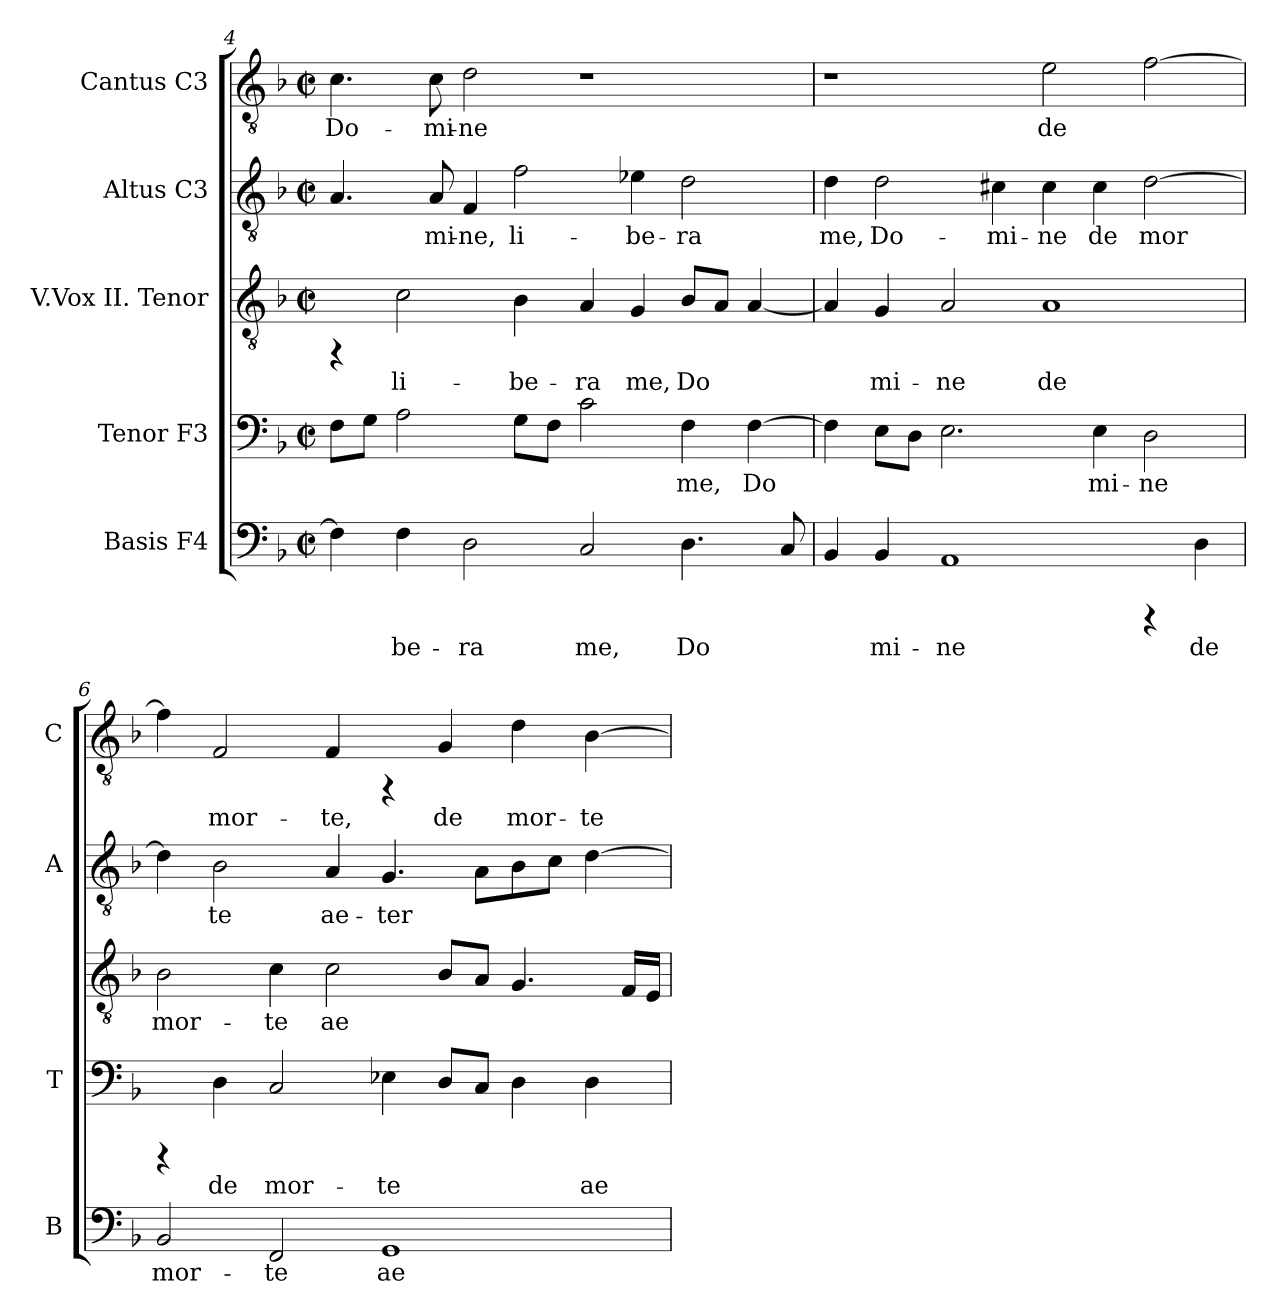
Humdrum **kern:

**kern	**text	**kern	**text	**kern	**text	**kern	**text	**kern	**text
*part5	*part5	*part4	*part4	*part3	*part3	*part2	*part2	*part1	*part1
*staff5	*staff5	*staff4	*staff4	*staff3	*staff3	*staff2	*staff2	*staff1	*staff1
*I"Basis  F4	*	*I"Tenor  F3	*	*I"V.Vox  II. Tenor	*	*I"Altus  C3	*	*I"Cantus  C3	*
*I'B	*	*I'T	*	*	*	*I'A	*	*I'C	*
!!LO:LB:g=z
*clefF4	*	*clefF4	*	*clefGv2	*	*clefGv2	*	*clefGv2	*
*k[b-]	*	*k[b-]	*	*k[b-]	*	*k[b-]	*	*k[b-]	*
*F:	*	*F:	*	*F:	*	*F:	*	*F:	*
*M2/2	*	*M2/2	*	*M2/2	*	*M2/2	*	*M2/2	*
*met(c|)	*	*met(c|)	*	*met(c|)	*	*met(c|)	*	*met(c|)	*
=4	=4	=4	=4	=4	=4	=4	=4	=4	=4
!	!LO:LY:b:cj	!	!LO:LY:b:cj	!	!	!	!LO:LY:b:cj	!	!LO:LY:b:cj
4F\]	--	8F\L	.	4rFF	.	4.A/	--	4.c\	Do-
!	!	!	!LO:LY:b:cj	!	!	!	!	!	!
.	.	8G\J	.	.	.	.	.	.	.
!	!LO:LY:b:cj	!	!LO:LY:b:cj	!	!LO:LY:b:cj	!	!	!	!
4F\	-be-	2A\	.	2c\	li-	.	.	.	.
!	!	!	!	!	!	!	!LO:LY:b:cj	!	!LO:LY:b:cj
.	.	.	.	.	.	8A/	-mi-	8c\	-mi-
!	!LO:LY:b:cj	!	!	!	!	!	!LO:LY:b:cj	!	!LO:LY:b:cj
2D\	-ra	.	.	.	.	4F/	-ne,	2d\	-ne
!	!	!	!LO:LY:b:cj	!	!LO:LY:b:cj	!	!LO:LY:b:cj	!	!
.	.	8G\L	.	4B-\	-be-	2f\	li-	.	.
!	!	!	!LO:LY:b:cj	!	!	!	!	!	!
.	.	8F\J	.	.	.	.	.	.	.
!	!LO:LY:b:cj	!	!LO:LY:b:cj	!	!LO:LY:b:cj	!	!	!	!
2C/	me,	2c\	.	4A/	-ra	.	.	1r	.
!	!	!	!	!	!LO:LY:b:cj	!	!LO:LY:b:cj	!	!
.	.	.	.	4G/	me,	4e-X\	-be-	.	.
!	!LO:LY:b:cj	!	!LO:LY:b:cj	!	!LO:LY:b:cj	!	!LO:LY:b:cj	!	!
4.D\	Do-	4F\	me,	8B-/L	Do-	2d\	-ra	.	.
!	!	!	!	!	!LO:LY:b:cj	!	!	!	!
.	.	.	.	8A/J	--	.	.	.	.
!	!	!	!LO:LY:b:cj	!	!LO:LY:b:cj	!	!	!	!
.	.	[>4F\	Do-	[<4A/	--	.	.	.	.
!	!LO:LY:b:cj	!	!	!	!	!	!	!	!
8C/	--	.	.	.	.	.	.	.	.
=5	=5	=5	=5	=5	=5	=5	=5	=5	=5
!	!LO:LY:b:cj	!	!LO:LY:b:cj	!	!LO:LY:b:cj	!	!LO:LY:b:cj	!	!
4BB-/	--	4F\]	--	4A/]	--	4d\	me,	1r	.
!	!LO:LY:b:cj	!	!LO:LY:b:cj	!	!LO:LY:b:cj	!	!LO:LY:b:cj	!	!
4BB-/	-mi-	8E\L	--	4G/	-mi-	2d\	Do-	.	.
!	!	!	!LO:LY:b:cj	!	!	!	!	!	!
.	.	8D\J	--	.	.	.	.	.	.
!	!LO:LY:b:cj	!	!LO:LY:b:cj	!	!LO:LY:b:cj	!	!	!	!
1AA	-ne	2.E\	--	2A/	-ne	.	.	.	.
!	!	!	!	!	!	!	!LO:LY:b:cj	!	!
.	.	.	.	.	.	4c#X\	-mi-	.	.
!	!	!	!	!	!LO:LY:b:cj	!	!LO:LY:b:cj	!	!LO:LY:b:cj
.	.	.	.	1A	de	4c#\	-ne	2e\	de
!	!	!	!LO:LY:b:cj	!	!	!	!LO:LY:b:cj	!	!
.	.	4E\	-mi-	.	.	4c#\	de	.	.
!	!	!	!LO:LY:b:cj	!	!	!	!LO:LY:b:cj	!	!LO:LY:b:cj
4rCCC	.	2D\	-ne	.	.	[>2d\	mor-	[>2f\	.
!	!LO:LY:b:cj	!	!	!	!	!	!	!	!
4D\	de	.	.	.	.	.	.	.	.
=6	=6	=6	=6	=6	=6	=6	=6	=6	=6
!	!LO:LY:b:cj	!	!	!	!LO:LY:b:cj	!	!LO:LY:b:cj	!	!LO:LY:b:cj
2BB-/	mor-	4rCCC	.	2B-\	mor-	4d\]	--	4f\]	.
!	!	!	!LO:LY:b:cj	!	!	!	!LO:LY:b:cj	!	!LO:LY:b:cj
.	.	4D\	de	.	.	2B-\	-te	2F/	mor-
!	!LO:LY:b:cj	!	!LO:LY:b:cj	!	!LO:LY:b:cj	!	!	!	!
2FF/	-te	2C/	mor-	4c\	-te	.	.	.	.
!	!	!	!	!	!LO:LY:b:cj	!	!LO:LY:b:cj	!	!LO:LY:b:cj
.	.	.	.	2c\	ae-	4A/	ae-	4F/	-te,
!	!LO:LY:b:cj	!	!LO:LY:b:cj	!	!	!	!LO:LY:b:cj	!	!
1GG	ae-	4E-X\	-te	.	.	4.G/	-ter-	4rFF	.
!	!	!	!LO:LY:b:cj	!	!LO:LY:b:cj	!	!	!	!LO:LY:b:cj
.	.	8D/L	.	8B-/L	--	.	.	4G/	de
!	!	!	!LO:LY:b:cj	!	!LO:LY:b:cj	!	!LO:LY:b:cj	!	!
.	.	8C/J	.	8A/J	--	8A\L	--	.	.
!	!	!	!LO:LY:b:cj	!	!LO:LY:b:cj	!	!LO:LY:b:cj	!	!LO:LY:b:cj
.	.	4D\	.	4.G/	--	8B-\	--	4d\	mor-
!	!	!	!	!	!	!	!LO:LY:b:cj	!	!
.	.	.	.	.	.	8c\J	--	.	.
!	!	!	!LO:LY:b:cj	!	!	!	!LO:LY:b:cj	!	!LO:LY:b:cj
.	.	4D\	ae-	.	.	[<4d\	--	[<4B-\	-te
!	!	!	!	!	!LO:LY:b:cj	!	!	!	!
.	.	.	.	16F/L	--	.	.	.	.
!	!	!	!	!	!LO:LY:b:cj	!	!	!	!
.	.	.	.	16E/J	--	.	.	.	.
=	=	=	=	=	=	=	=	=	=
*-	*-	*-	*-	*-	*-	*-	*-	*-	*-
